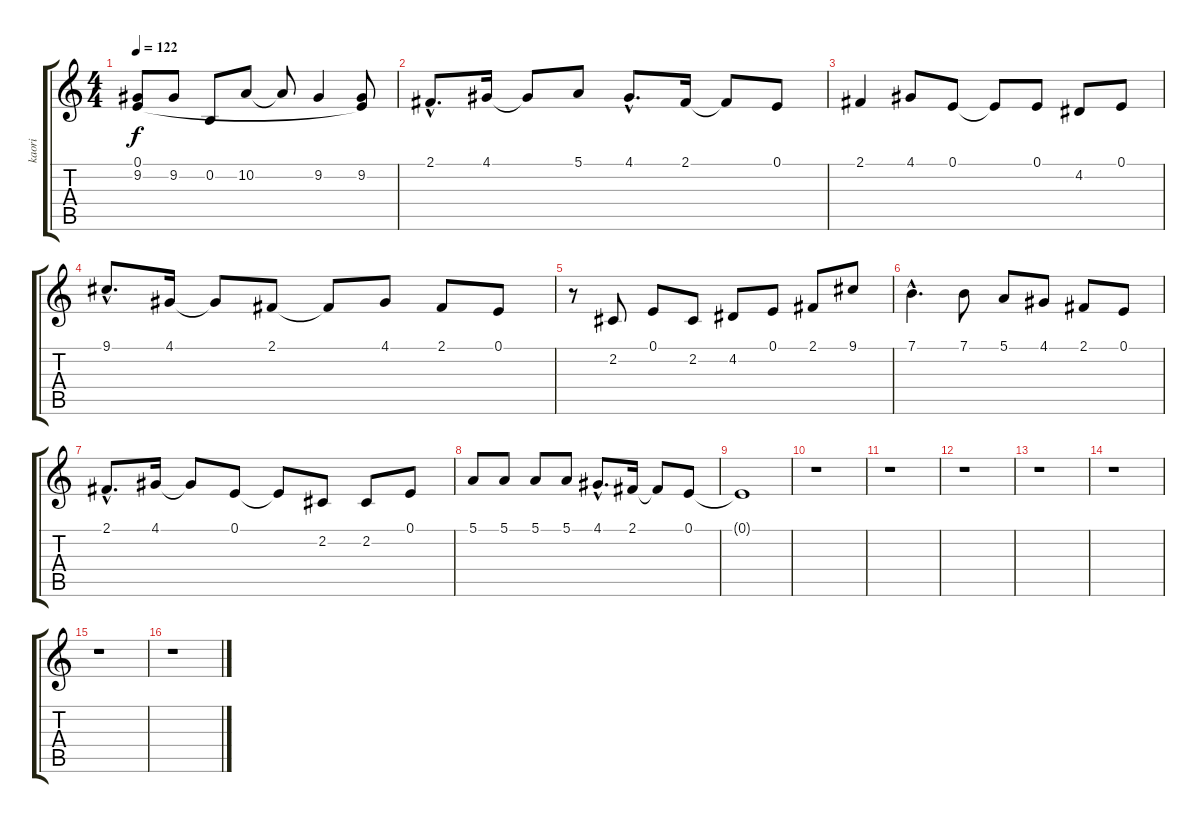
\track ("kaori" "kaori") {instrument lead2sawtooth}
\staff {score tabs}
\tuning (E4 B3 G3 D3 A2 E2) {hide}
\ts (4 4)
\tempo 122
\clef g2
\ks c
(0.1{t} 9.2).8{dy f} 9.2.8 0.2.8 10.2.8 10.2{t}.8 9.2.4 (0.1{t} 9.2).8 |
2.1{hac}.8{d} 4.1.16 4.1{t}.8 5.1.8 4.1{hac}.8{d} 2.1.16 2.1{t}.8 0.1.8 |
2.1.4 4.1.8 0.1.8 0.1{t}.8 0.1.8 4.2.8 0.1.8 |
9.1{hac}.8{d} 4.1.16 4.1{t}.8 2.1.8 2.1{t}.8 4.1.8 2.1.8 0.1.8 |
r.8 2.2.8 0.1.8 2.2.8 4.2.8 0.1.8 2.1.8 9.1.8 |
7.1{hac}.4{d} 7.1.8 5.1.8 4.1.8 2.1.8 0.1.8 |
2.1{hac}.8{d} 4.1.16 4.1{t}.8 0.1.8 0.1{t}.8 2.2.8 2.2.8 0.1.8 |
5.1.8 5.1.8 5.1.8 5.1.8 4.1{hac}.8{d} 2.1.16 2.1{t}.8 0.1.8 |
0.1{t}.1 |
r.1 |
r.1 |
r.1 |
r.1 |
r.1 |
r.1 |
r.1
